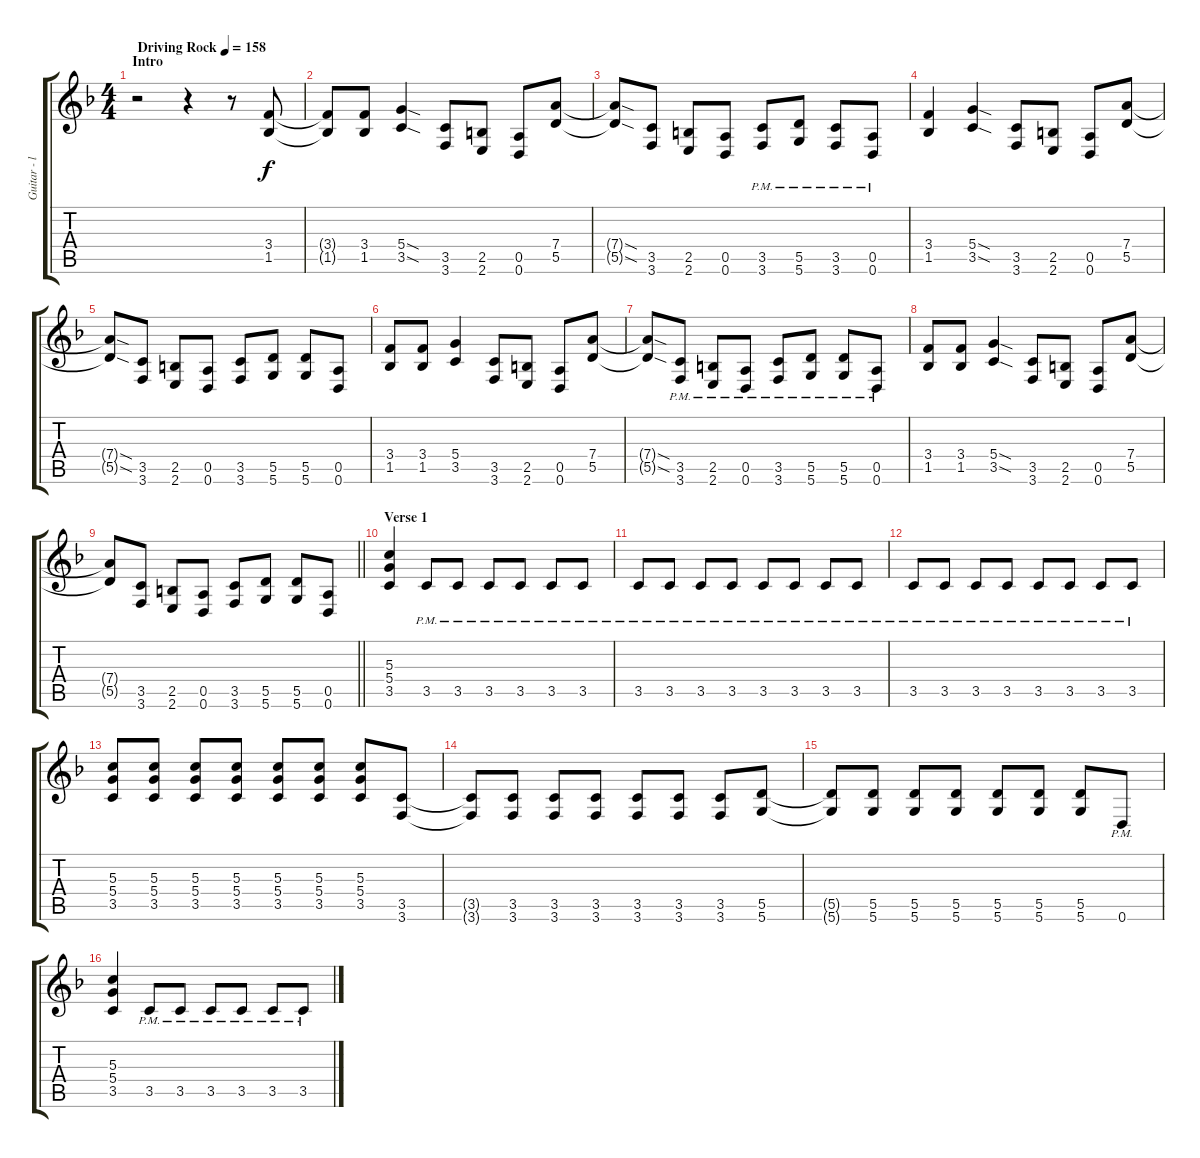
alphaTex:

\track ("Guitar - left" "Guitar - l") {instrument distortionguitar}
\staff {score tabs}
\tuning (E4 B3 G3 D3 A2 D2) {hide}
\ts (4 4)
\section ("" "Intro")
\tempo (158 "Driving Rock")
\clef g2
\ks f
r.2{dy f instrument distortionguitar} r.4 r.8 (3.4 1.5).8 |
(3.4{t} 1.5{t}).8 (3.4 1.5).8 (5.4{sod} 3.5{sod}).4 (3.5 3.6).8 (2.5 2.6).8 (0.5 0.6).8 (7.4 5.5).8 |
(7.4{sod t} 5.5{sod t}).8 (3.5 3.6).8 (2.5 2.6).8 (0.5 0.6).8 (3.5{pm} 3.6{pm}).8 (5.5{pm} 5.6{pm}).8 (3.5{pm} 3.6{pm}).8 (0.5{pm} 0.6{pm}).8 |
(3.4 1.5).4 (5.4{sod} 3.5{sod}).4 (3.5 3.6).8 (2.5 2.6).8 (0.5 0.6).8 (7.4 5.5).8 |
(7.4{sod t} 5.5{sod t}).8 (3.5 3.6).8 (2.5 2.6).8 (0.5 0.6).8 (3.5 3.6).8 (5.5 5.6).8 (5.5 5.6).8 (0.5 0.6).8 |
(3.4 1.5).8 (3.4 1.5).8 (5.4 3.5).4 (3.5 3.6).8 (2.5 2.6).8 (0.5 0.6).8 (7.4 5.5).8 |
(7.4{sod t} 5.5{sod t}).8 (3.5{pm} 3.6{pm}).8 (2.5{pm} 2.6{pm}).8 (0.5{pm} 0.6{pm}).8 (3.5{pm} 3.6{pm}).8 (5.5{pm} 5.6{pm}).8 (5.5{pm} 5.6{pm}).8 (0.5{pm} 0.6{pm}).8 |
(3.4 1.5).8 (3.4 1.5).8 (5.4{sod} 3.5{sod}).4 (3.5 3.6).8 (2.5 2.6).8 (0.5 0.6).8 (7.4 5.5).8 |
\barLineRight lightlight
(7.4{t} 5.5{t}).8 (3.5 3.6).8 (2.5 2.6).8 (0.5 0.6).8 (3.5 3.6).8 (5.5 5.6).8 (5.5 5.6).8 (0.5 0.6).8 |
\section ("" "Verse 1")
(5.3 5.4 3.5).4 3.5{pm}.8 3.5{pm}.8 3.5{pm}.8 3.5{pm}.8 3.5{pm}.8 3.5{pm}.8 |
3.5{pm}.8 3.5{pm}.8 3.5{pm}.8 3.5{pm}.8 3.5{pm}.8 3.5{pm}.8 3.5{pm}.8 3.5{pm}.8 |
3.5{pm}.8 3.5{pm}.8 3.5{pm}.8 3.5{pm}.8 3.5{pm}.8 3.5{pm}.8 3.5{pm}.8 3.5{pm}.8 |
(5.3 5.4 3.5).8 (5.3 5.4 3.5).8 (5.3 5.4 3.5).8 (5.3 5.4 3.5).8 (5.3 5.4 3.5).8 (5.3 5.4 3.5).8 (5.3 5.4 3.5).8 (3.5 3.6).8 |
(3.5{t} 3.6{t}).8 (3.5 3.6).8 (3.5 3.6).8 (3.5 3.6).8 (3.5 3.6).8 (3.5 3.6).8 (3.5 3.6).8 (5.5 5.6).8 |
(5.5{t} 5.6{t}).8 (5.5 5.6).8 (5.5 5.6).8 (5.5 5.6).8 (5.5 5.6).8 (5.5 5.6).8 (5.5 5.6).8 0.6{pm}.8 |
(5.3 5.4 3.5).4 3.5{pm}.8 3.5{pm}.8 3.5{pm}.8 3.5{pm}.8 3.5{pm}.8 3.5{pm}.8
